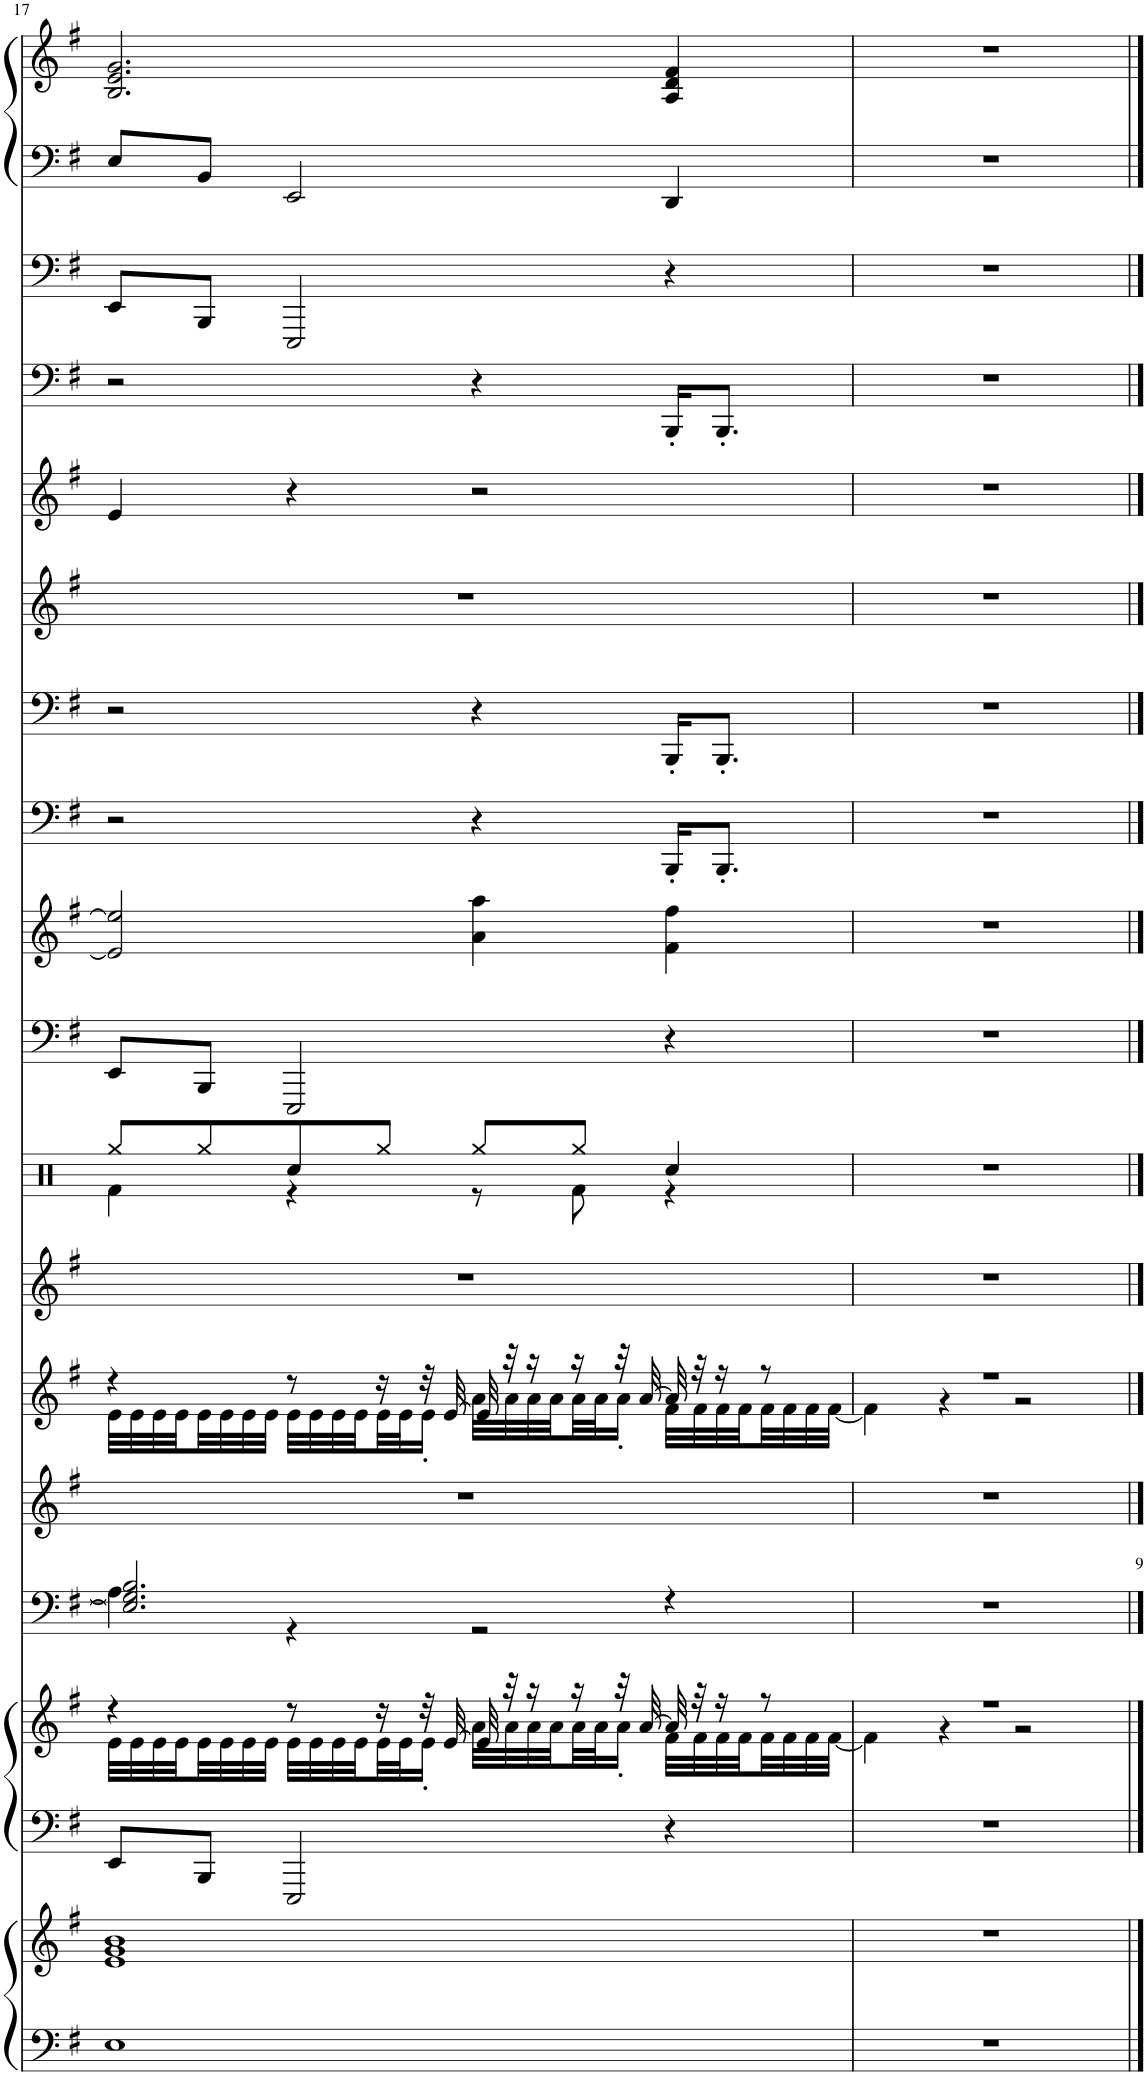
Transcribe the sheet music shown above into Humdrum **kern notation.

**kern	**kern	**kern	**kern	**kern	**kern	**kern	**kern	**kern	**kern	**kern	**kern	**kern	**kern	**kern	**kern	**kern	**kern	**kern
*part16	*part16	*part15	*part15	*part14	*part13	*part12	*part11	*part10	*part9	*part8	*part7	*part6	*part5	*part4	*part3	*part2	*part1	*part1
*staff19	*staff18	*staff17	*staff16	*staff15	*staff14	*staff13	*staff12	*staff11	*staff10	*staff9	*staff8	*staff7	*staff6	*staff5	*staff4	*staff3	*staff2	*staff1
*I"Bright Piano	*	*I"Sweep Pad	*	*I"Warm Pad	*I"Grand Piano	*I"Athmosphere	*I"PizzicatoStr.	*I"Percussion	*I"Contrabass	*I"Saw Wave	*I"PizzicatoStr.	*I"Overdrive Gtr	*I"Synth Voice	*I"Tenor Sax	*I"DistortionGtr	*I"Fingered Bass	*I"Bright Piano, Heathens	*
*I'Pno	*	*	*	*	*I'Pno	*	*	*	*I'Cb	*	*	*	*I'V	*I'T Sax	*	*	*I'Pno	*
!!LO:PB:g=z
*clefF4	*clefG2	*clefF4	*clefF4	*clefG2	*clefG2	*clefG2	*clefG2	*clefX	*clefF4	*clefF4	*clefF4	*clefF4	*clefG2	*clefG2	*clefF4	*clefF4	*clefF4	*clefG2
*	*	*	*	*	*	*	*	*	*Trd7c12	*	*	*	*	*Trd8c14	*	*	*	*
*k[f#]	*k[f#]	*k[f#]	*k[f#]	*k[f#]	*k[f#]	*k[f#]	*k[f#]	*k[]	*k[f#]	*k[f#]	*k[f#]	*k[f#]	*k[f#]	*k[f#]	*k[f#]	*k[f#]	*k[f#]	*k[f#]
*M4/4	*M4/4	*M4/4	*M4/4	*M4/4	*M4/4	*M4/4	*M4/4	*M4/4	*M4/4	*M4/4	*M4/4	*M4/4	*M4/4	*M4/4	*M4/4	*M4/4	*M4/4	*M4/4
=17	=17	=17	=17	=17	=17	=17	=17	=17	=17	=17	=17	=17	=17	=17	=17	=17	=17	=17
*	*	*	*^	*^	*	*^	*	*^	*	*	*	*	*	*	*	*	*	*
1E	1e 1g 1b	8EE/L	4r	32e\LLL	2.E/] 2.G/ 2.B/	4A\]	1r	4r	32e\LLL	1r	8Rgg/L	4Rf\	8EE/L	2e/] 2ee/]	2r	2r	1r	4e/	2r	8EE/L	8E/L	2.B/ 2.e/ 2.g/
.	.	.	.	32e\	.	.	.	.	32e\	.	.	.	.	.	.	.	.	.	.	.	.	.
.	.	.	.	32e\	.	.	.	.	32e\	.	.	.	.	.	.	.	.	.	.	.	.	.
.	.	.	.	32e\	.	.	.	.	32e\	.	.	.	.	.	.	.	.	.	.	.	.	.
.	.	8BBB/J	.	32e\	.	.	.	.	32e\	.	8Rgg/	.	8BBB/J	.	.	.	.	.	.	8BBB/J	8BB/J	.
.	.	.	.	32e\	.	.	.	.	32e\	.	.	.	.	.	.	.	.	.	.	.	.	.
.	.	.	.	32e\	.	.	.	.	32e\	.	.	.	.	.	.	.	.	.	.	.	.	.
.	.	.	.	32e\JJJ	.	.	.	.	32e\JJJ	.	.	.	.	.	.	.	.	.	.	.	.	.
.	.	2EEE/	8r	32e\LLL	.	4r	.	8r	32e\LLL	.	8Rcc/	4r	2EEE/	.	.	.	.	4r	.	2EEE/	2EE/	.
.	.	.	.	32e\	.	.	.	.	32e\	.	.	.	.	.	.	.	.	.	.	.	.	.
.	.	.	.	32e\	.	.	.	.	32e\	.	.	.	.	.	.	.	.	.	.	.	.	.
.	.	.	.	32e\	.	.	.	.	32e\	.	.	.	.	.	.	.	.	.	.	.	.	.
.	.	.	16r	32e\	.	.	.	16r	32e\	.	8Rgg/J	.	.	.	.	.	.	.	.	.	.	.
.	.	.	.	32e\J	.	.	.	.	32e\J	.	.	.	.	.	.	.	.	.	.	.	.	.
.	.	.	32r	16e'\JJ	.	.	.	32r	16e'\JJ	.	.	.	.	.	.	.	.	.	.	.	.	.
.	.	.	[32e/	.	.	.	.	[32e/	.	.	.	.	.	.	.	.	.	.	.	.	.	.
.	.	.	32e/]	32a\LLL	.	2r	.	32e/]	32a\LLL	.	8Rgg/L	8r	.	4a\ 4aa\	4r	4r	.	2r	4r	.	.	.
.	.	.	32r	32a\	.	.	.	32r	32a\	.	.	.	.	.	.	.	.	.	.	.	.	.
.	.	.	16r	32a\	.	.	.	16r	32a\	.	.	.	.	.	.	.	.	.	.	.	.	.
.	.	.	.	32a\	.	.	.	.	32a\	.	.	.	.	.	.	.	.	.	.	.	.	.
.	.	.	16r	32a\	.	.	.	16r	32a\	.	8Rgg/J	8Rf\	.	.	.	.	.	.	.	.	.	.
.	.	.	.	32a\J	.	.	.	.	32a\J	.	.	.	.	.	.	.	.	.	.	.	.	.
.	.	.	32r	16a'\JJ	.	.	.	32r	16a'\JJ	.	.	.	.	.	.	.	.	.	.	.	.	.
.	.	.	[32a/	.	.	.	.	[32a/	.	.	.	.	.	.	.	.	.	.	.	.	.	.
.	.	4r	32a/]	32f#\LLL	4r	.	.	32a/]	32f#\LLL	.	4Rcc/	4r	4r	4f#\ 4ff#\	16BBB'/KL	16BBB'/KL	.	.	16BBB'/KL	4r	4DD/	4A/ 4d/ 4f#/
.	.	.	32r	32f#\	.	.	.	32r	32f#\	.	.	.	.	.	.	.	.	.	.	.	.	.
.	.	.	16r	32f#\	.	.	.	16r	32f#\	.	.	.	.	.	8.BBB'/J	8.BBB'/J	.	.	8.BBB'/J	.	.	.
.	.	.	.	32f#\	.	.	.	.	32f#\	.	.	.	.	.	.	.	.	.	.	.	.	.
.	.	.	8r	32f#\	.	.	.	8r	32f#\	.	.	.	.	.	.	.	.	.	.	.	.	.
.	.	.	.	32f#\	.	.	.	.	32f#\	.	.	.	.	.	.	.	.	.	.	.	.	.
.	.	.	.	32f#\	.	.	.	.	32f#\	.	.	.	.	.	.	.	.	.	.	.	.	.
.	.	.	.	[32f#\JJJ	.	.	.	.	[32f#\JJJ	.	.	.	.	.	.	.	.	.	.	.	.	.
*	*	*	*	*	*v	*v	*	*	*	*	*v	*v	*	*	*	*	*	*	*	*	*	*
=18	=18	=18	=18	=18	=18	=18	=18	=18	=18	=18	=18	=18	=18	=18	=18	=18	=18	=18	=18	=18
1r	1r	1r	1r	4f#\]	1r	1r	1r	4f#\]	1r	1r	1r	1r	1r	1r	1r	1r	1r	1r	1r	1r
.	.	.	.	4r	.	.	.	4r	.	.	.	.	.	.	.	.	.	.	.	.
.	.	.	.	2r	.	.	.	2r	.	.	.	.	.	.	.	.	.	.	.	.
*	*	*	*v	*v	*	*	*v	*v	*	*	*	*	*	*	*	*	*	*	*	*
==	==	==	==	==	==	==	==	==	==	==	==	==	==	==	==	==	==	==
*-	*-	*-	*-	*-	*-	*-	*-	*-	*-	*-	*-	*-	*-	*-	*-	*-	*-	*-
